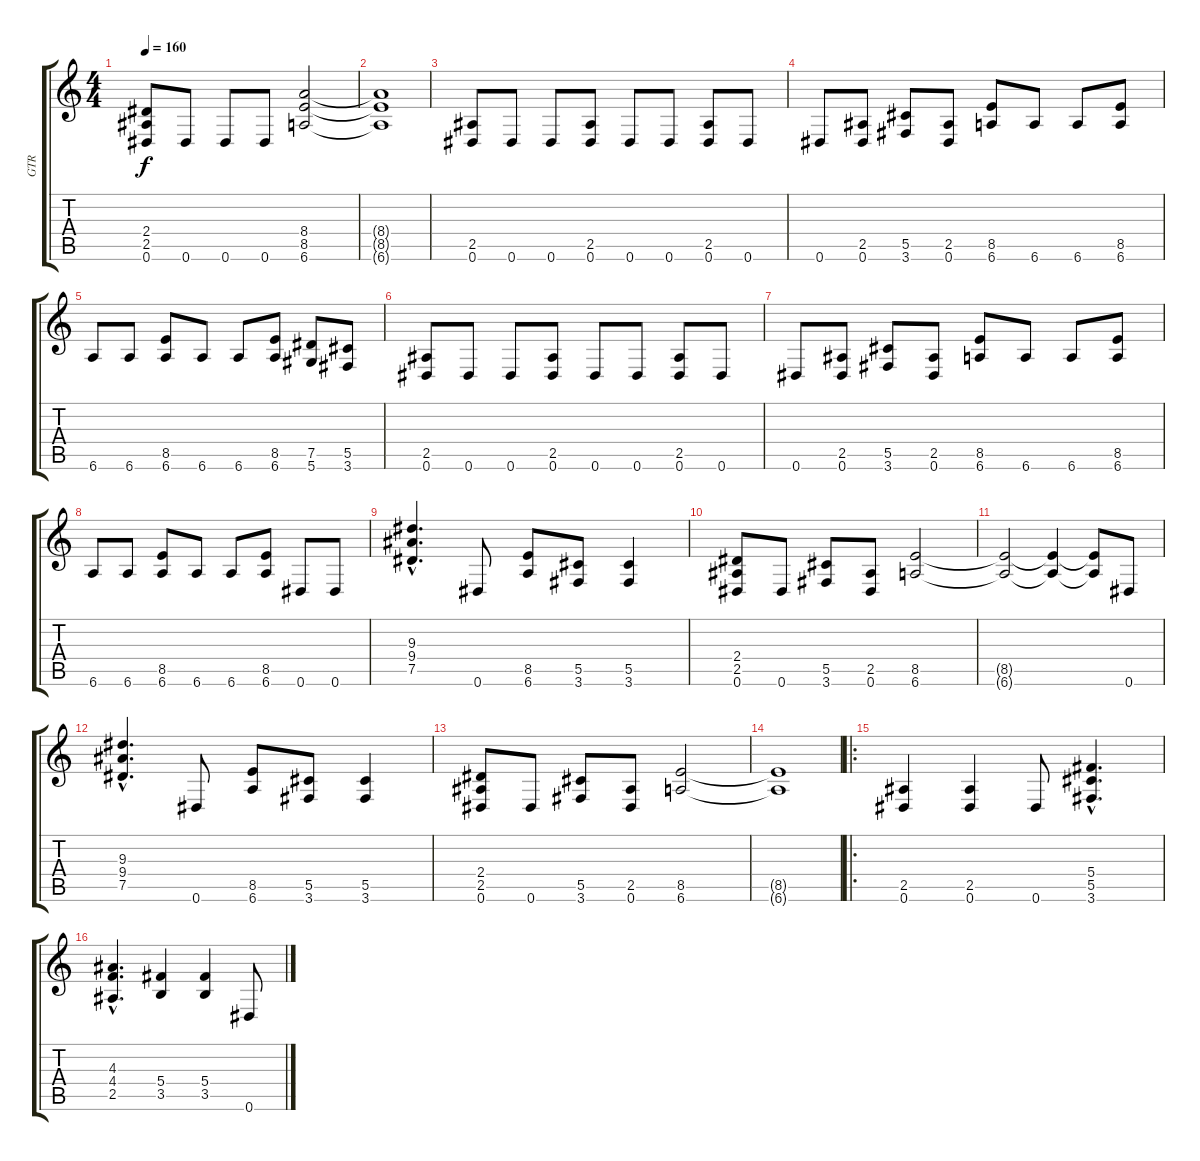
\track ("GTR" "GTR") {instrument distortionguitar}
\staff {score tabs}
\tuning (Eb4 Bb3 Gb3 Db3 Ab2 Eb2) {hide}
\ts (4 4)
\tempo 160
\clef g2
\ks c
(2.4{t} 2.5{t} 0.6{t}).8{dy f} 0.6.8 0.6.8 0.6.8 (8.4 8.5 6.6).2 |
(8.4{t} 8.5{t} 6.6{t}).1 |
(2.5 0.6).8 0.6.8 0.6.8 (2.5 0.6).8 0.6.8 0.6.8 (2.5 0.6).8 0.6.8 |
0.6.8 (2.5 0.6).8 (5.5 3.6).8 (2.5 0.6).8 (8.5 6.6).8 6.6.8 6.6.8 (8.5 6.6).8 |
6.6.8 6.6.8 (8.5 6.6).8 6.6.8 6.6.8 (8.5 6.6).8 (7.5 5.6).8 (5.5 3.6).8 |
(2.5 0.6).8 0.6.8 0.6.8 (2.5 0.6).8 0.6.8 0.6.8 (2.5 0.6).8 0.6.8 |
0.6.8 (2.5 0.6).8 (5.5 3.6).8 (2.5 0.6).8 (8.5 6.6).8 6.6.8 6.6.8 (8.5 6.6).8 |
6.6.8 6.6.8 (8.5 6.6).8 6.6.8 6.6.8 (8.5 6.6).8 0.6.8 0.6.8 |
(9.3{hac} 9.4{hac} 7.5{hac}).4{d} 0.6.8 (8.5 6.6).8 (5.5 3.6).8 (5.5 3.6).4 |
(2.4 2.5 0.6).8 0.6.8 (5.5 3.6).8 (2.5 0.6).8 (8.5 6.6).2 |
(8.5{t} 6.6{t}).2 (8.5{t} 6.6{t}).4 (8.5{t} 6.6{t}).8 0.6.8 |
(9.3{hac} 9.4{hac} 7.5{hac}).4{d} 0.6.8 (8.5 6.6).8 (5.5 3.6).8 (5.5 3.6).4 |
(2.4 2.5 0.6).8 0.6.8 (5.5 3.6).8 (2.5 0.6).8 (8.5 6.6).2 |
(8.5{t} 6.6{t}).1 |
\ro
(2.5 0.6).4 (2.5 0.6).4 0.6.8 (5.4{hac} 5.5{hac} 3.6{hac}).4{d} |
(4.3{hac} 4.4{hac} 2.5{hac}).4{d} (5.4 3.5).4 (5.4 3.5).4 0.6.8
